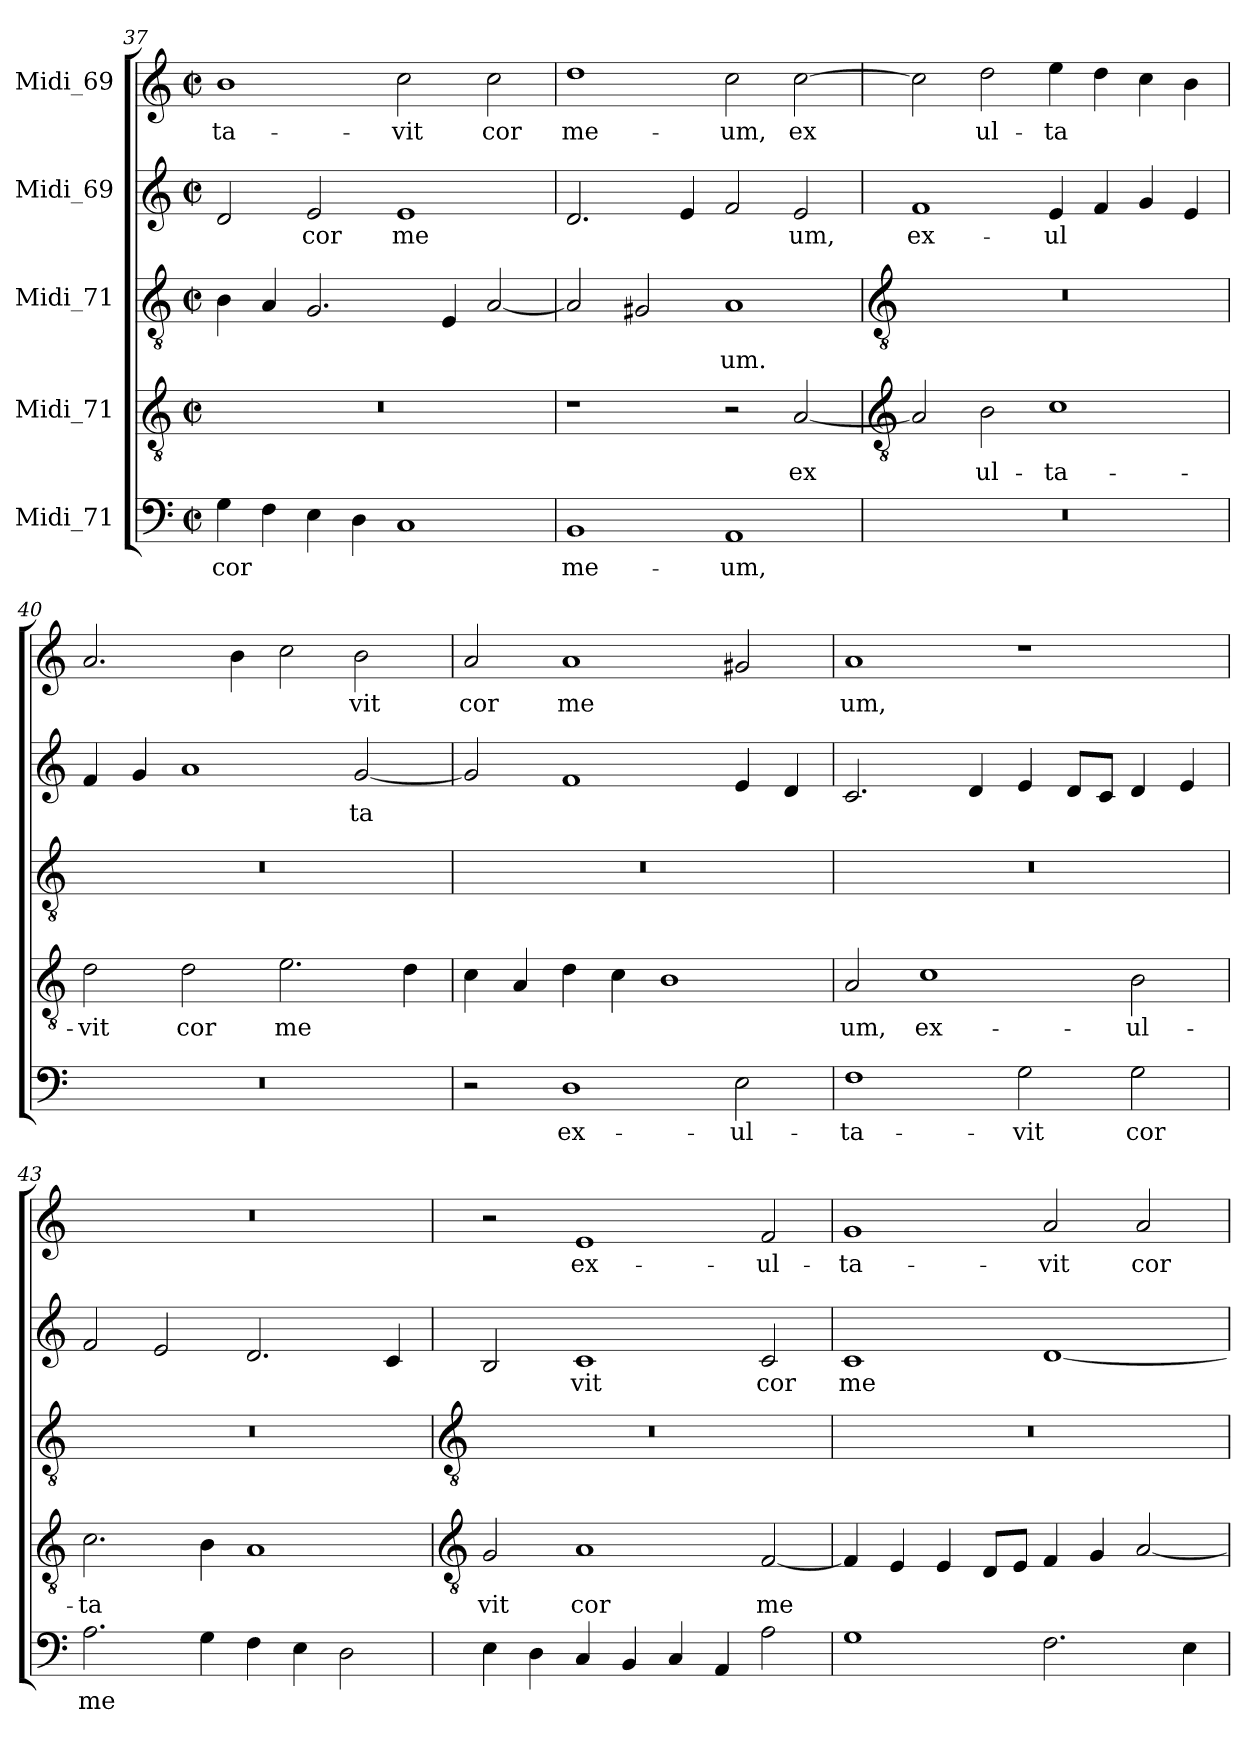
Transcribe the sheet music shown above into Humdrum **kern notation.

**kern	**text	**kern	**text	**kern	**text	**kern	**text	**kern	**text
*part5	*part5	*part4	*part4	*part3	*part3	*part2	*part2	*part1	*part1
*staff5	*staff5	*staff4	*staff4	*staff3	*staff3	*staff2	*staff2	*staff1	*staff1
*I"Midi_71	*	*I"Midi_71	*	*I"Midi_71	*	*I"Midi_69	*	*I"Midi_69	*
*clefF4	*	*clefGv2	*	*clefGv2	*	*clefG2	*	*clefG2	*
*k[]	*	*k[]	*	*k[]	*	*k[]	*	*k[]	*
*C:	*	*C:	*	*C:	*	*C:	*	*C:	*
*M4/2	*	*M4/2	*	*M4/2	*	*M4/2	*	*M4/2	*
*met(c|)	*	*met(c|)	*	*met(c|)	*	*met(c|)	*	*met(c|)	*
=37	=37	=37	=37	=37	=37	=37	=37	=37	=37
!	!LO:LY:b	!	!	!	!	!	!	!	!LO:LY:b
4G	cor	0r	.	4B	.	2d	.	1b	-ta-
4F	.	.	.	4A	.	.	.	.	.
!	!	!	!	!	!	!	!LO:LY:b	!	!
4E	.	.	.	2.G	.	2e	cor	.	.
4D	.	.	.	.	.	.	.	.	.
!	!	!	!	!	!	!	!LO:LY:b	!	!LO:LY:b
1C	.	.	.	.	.	1e	me	2cc	-vit
.	.	.	.	4E	.	.	.	.	.
!	!	!	!	!	!	!	!	!	!LO:LY:b
.	.	.	.	[2A	.	.	.	2cc	cor
=38	=38	=38	=38	=38	=38	=38	=38	=38	=38
!	!LO:LY:b	!	!	!	!	!	!	!	!LO:LY:b
1BB	me-	1r	.	2A]	.	2.d	.	1dd	me-
.	.	.	.	2G#X	.	.	.	.	.
.	.	.	.	.	.	4e	.	.	.
!	!LO:LY:b	!	!	!	!LO:LY:b	!	!	!	!LO:LY:b
1AA	-um,	2r	.	1A	um.	2f	.	2cc	-um,
!	!	!	!LO:LY:b	!	!	!	!LO:LY:b	!	!LO:LY:b
.	.	[2A	ex	.	.	2e	um,	[2cc	ex
!!LO:LB:g=z
=39	=39	=39	=39	=39	=39	=39	=39	=39	=39
*	*	*clefGv2	*	*clefGv2	*	*	*	*	*
!	!	!	!	!	!	!	!LO:LY:b	!	!
0r	.	2A]	.	0r	.	1f	ex-	2cc]	.
!	!	!	!LO:LY:b	!	!	!	!	!	!LO:LY:b
.	.	2B	ul-	.	.	.	.	2dd	ul-
!	!	!	!LO:LY:b	!	!	!	!LO:LY:b	!	!LO:LY:b
.	.	1c	-ta-	.	.	4e	-ul	4ee	-ta
.	.	.	.	.	.	4f	.	4dd	.
.	.	.	.	.	.	4g	.	4cc	.
.	.	.	.	.	.	4e	.	4b	.
=40	=40	=40	=40	=40	=40	=40	=40	=40	=40
!	!	!	!LO:LY:b	!	!	!	!	!	!
0r	.	2d	-vit	0r	.	4f	.	2.a	.
.	.	.	.	.	.	4g	.	.	.
!	!	!	!LO:LY:b	!	!	!	!	!	!
.	.	2d	cor	.	.	1a	.	.	.
.	.	.	.	.	.	.	.	4b	.
!	!	!	!LO:LY:b	!	!	!	!	!	!
.	.	2.e	me	.	.	.	.	2cc	.
!	!	!	!	!	!	!	!LO:LY:b	!	!LO:LY:b
.	.	.	.	.	.	[2g	ta	2b	vit
.	.	4d	.	.	.	.	.	.	.
=41	=41	=41	=41	=41	=41	=41	=41	=41	=41
!	!	!	!	!	!	!	!	!	!LO:LY:b
2r	.	4c	.	0r	.	2g]	.	2a	cor
.	.	4A	.	.	.	.	.	.	.
!	!LO:LY:b	!	!	!	!	!	!	!	!LO:LY:b
1D	ex-	4d	.	.	.	1f	.	1a	me
.	.	4c	.	.	.	.	.	.	.
.	.	1B	.	.	.	.	.	.	.
!	!LO:LY:b	!	!	!	!	!	!	!	!
2E	-ul-	.	.	.	.	4e	.	2g#X	.
.	.	.	.	.	.	4d	.	.	.
=42	=42	=42	=42	=42	=42	=42	=42	=42	=42
!	!LO:LY:b	!	!LO:LY:b	!	!	!	!	!	!LO:LY:b
1F	-ta-	2A	um,	0r	.	2.c	.	1a	um,
!	!	!	!LO:LY:b	!	!	!	!	!	!
.	.	1c	ex-	.	.	.	.	.	.
.	.	.	.	.	.	4d	.	.	.
!	!LO:LY:b	!	!	!	!	!	!	!	!
2G	-vit	.	.	.	.	4e	.	1r	.
.	.	.	.	.	.	8dL	.	.	.
.	.	.	.	.	.	8cJ	.	.	.
!	!LO:LY:b	!	!LO:LY:b	!	!	!	!	!	!
2G	cor	2B	-ul-	.	.	4d	.	.	.
.	.	.	.	.	.	4e	.	.	.
=43	=43	=43	=43	=43	=43	=43	=43	=43	=43
!	!LO:LY:b	!	!LO:LY:b	!	!	!	!	!	!
2.A	me	2.c	-ta	0r	.	2f	.	0r	.
.	.	.	.	.	.	2e	.	.	.
4G	.	4B	.	.	.	.	.	.	.
4F	.	1A	.	.	.	2.d	.	.	.
4E	.	.	.	.	.	.	.	.	.
2D	.	.	.	.	.	.	.	.	.
.	.	.	.	.	.	4c	.	.	.
!!LO:LB:g=z
=44	=44	=44	=44	=44	=44	=44	=44	=44	=44
*	*	*clefGv2	*	*clefGv2	*	*	*	*	*
!	!	!	!LO:LY:b	!	!	!	!	!	!
4E	.	2G	vit	0r	.	2B	.	2r	.
4D	.	.	.	.	.	.	.	.	.
!	!	!	!LO:LY:b	!	!	!	!LO:LY:b	!	!LO:LY:b
4C	.	1A	cor	.	.	1c	vit	1e	ex-
4BB	.	.	.	.	.	.	.	.	.
4C	.	.	.	.	.	.	.	.	.
4AA	.	.	.	.	.	.	.	.	.
!	!	!	!LO:LY:b	!	!	!	!LO:LY:b	!	!LO:LY:b
2A	.	[2F	me	.	.	2c	cor	2f	-ul-
=45	=45	=45	=45	=45	=45	=45	=45	=45	=45
!	!	!	!	!	!	!	!LO:LY:b	!	!LO:LY:b
1G	.	4F]	.	0r	.	1c	me	1g	-ta-
.	.	4E	.	.	.	.	.	.	.
.	.	4E	.	.	.	.	.	.	.
.	.	8DL	.	.	.	.	.	.	.
.	.	8EJ	.	.	.	.	.	.	.
!	!	!	!	!	!	!	!	!	!LO:LY:b
2.F	.	4F	.	.	.	[1d	.	2a	-vit
.	.	4G	.	.	.	.	.	.	.
!	!	!	!	!	!	!	!	!	!LO:LY:b
.	.	[2A	.	.	.	.	.	2a	cor
4E	.	.	.	.	.	.	.	.	.
=	=	=	=	=	=	=	=	=	=
*-	*-	*-	*-	*-	*-	*-	*-	*-	*-
